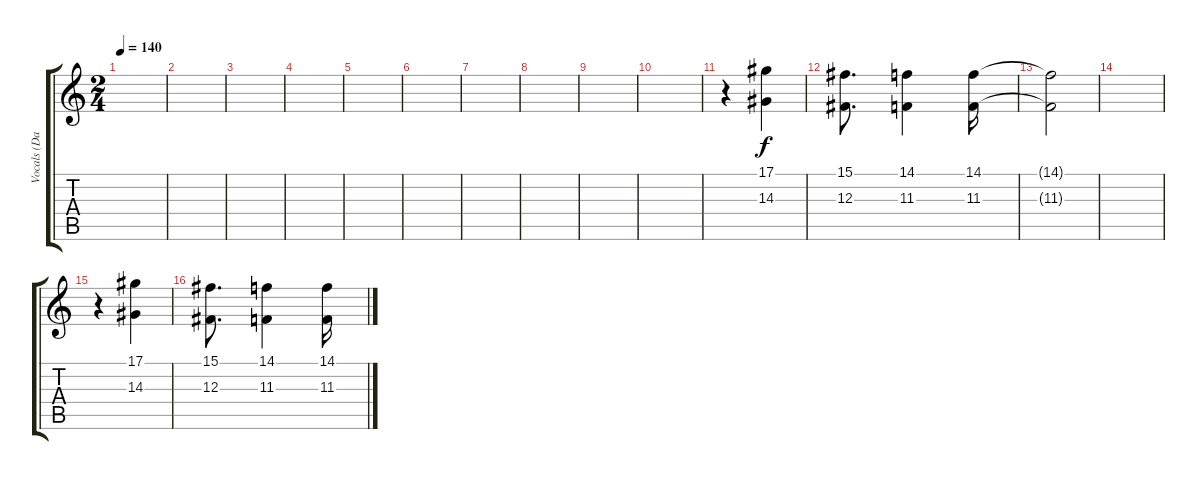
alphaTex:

\track ("Vocals (Dallas Green)" "Vocals (Da") {instrument flute}
\staff {score tabs}
\tuning (Eb4 Bb3 Gb3 Db3 Ab2 Eb2) {hide}
\ts (2 4)
\tempo 140
\clef g2
\ks c
|
|
|
|
|
|
|
|
|
|
r.4 (17.1 14.3).4 |
(15.1 12.3).8{d} (14.1 11.3).4 (14.1 11.3).16 |
(14.1{t} 11.3{t}).2 |
|
r.4 (17.1 14.3).4 |
(15.1 12.3).8{d} (14.1 11.3).4 (14.1 11.3).16
